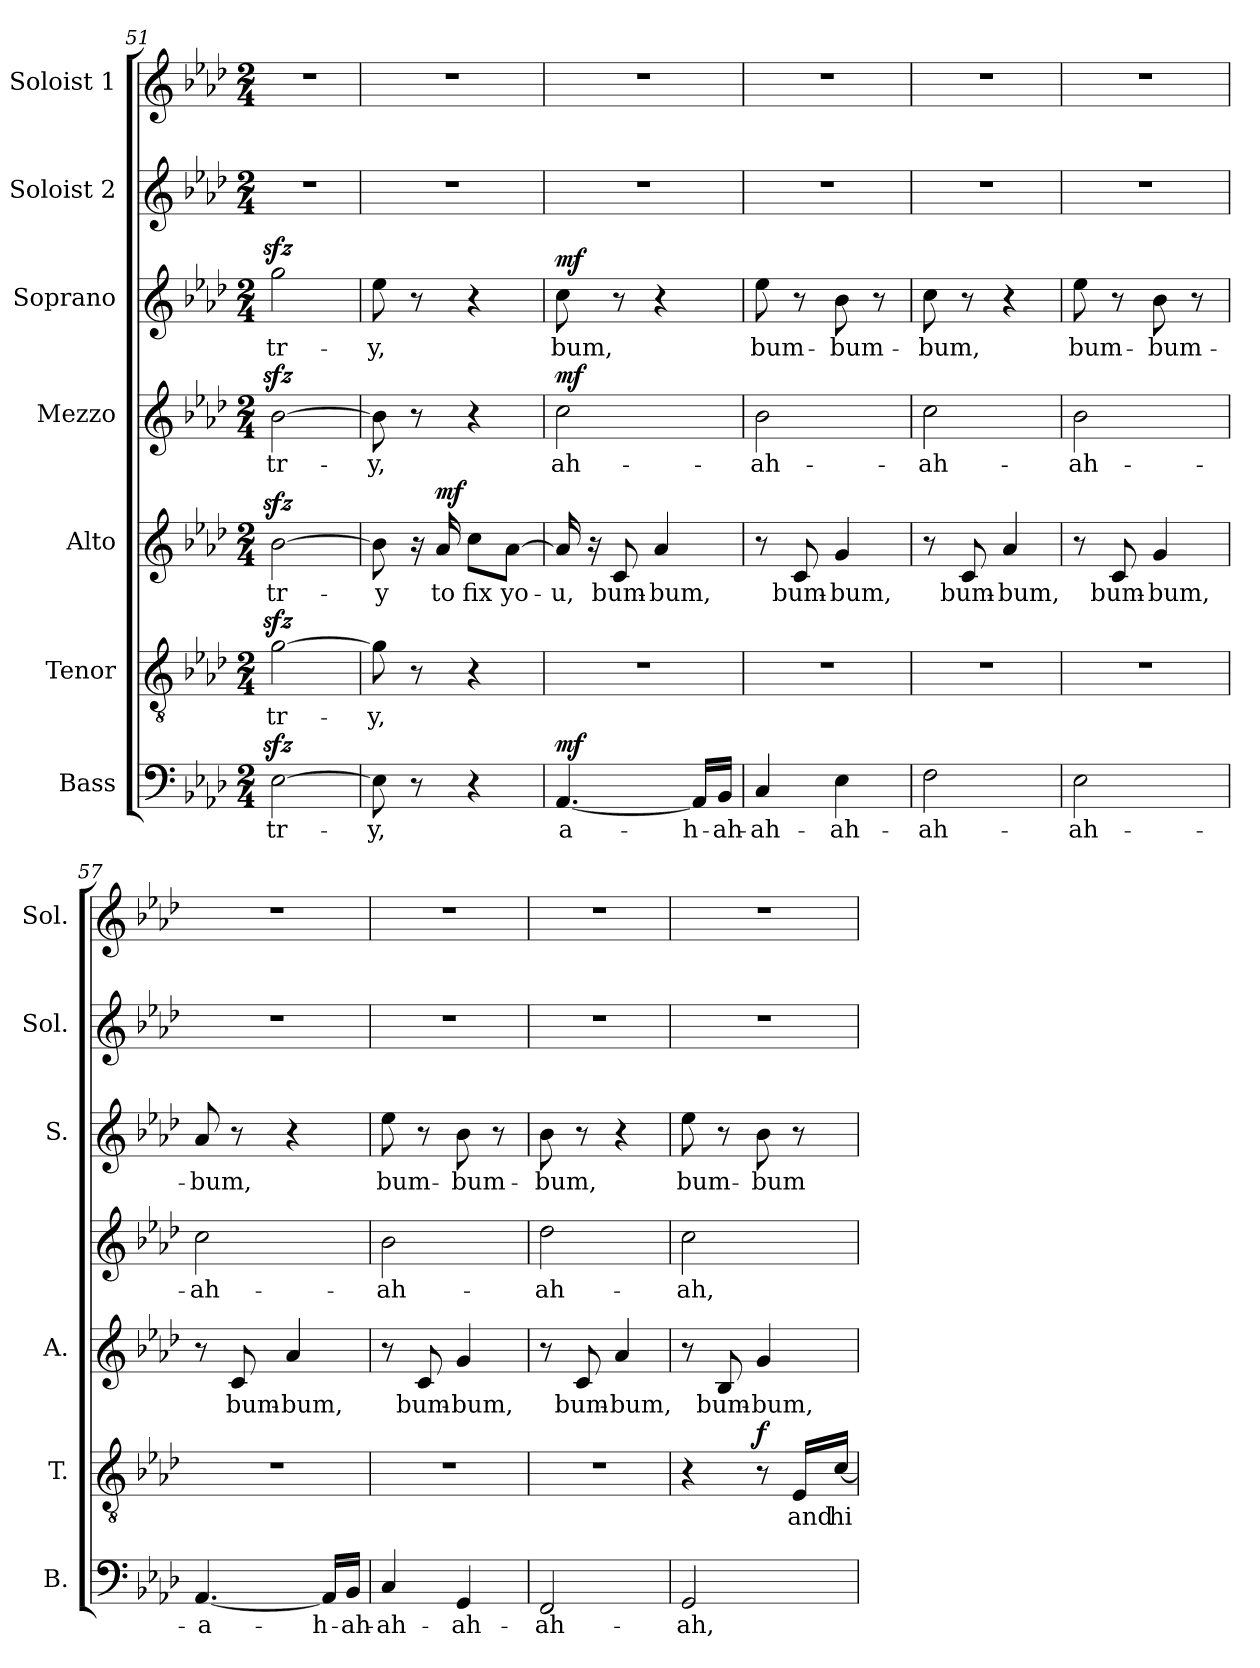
**kern	**text	**dynam	**kern	**text	**dynam	**kern	**text	**dynam	**kern	**text	**dynam	**kern	**text	**dynam	**kern	**kern
*part7	*part7	*part7	*part6	*part6	*part6	*part5	*part5	*part5	*part4	*part4	*part4	*part3	*part3	*part3	*part2	*part1
*staff7	*staff7	*staff7	*staff6	*staff6	*staff6	*staff5	*staff5	*staff5	*staff4	*staff4	*staff4	*staff3	*staff3	*staff3	*staff2	*staff1
*I"Bass	*	*	*I"Tenor	*	*	*I"Alto	*	*	*I"Mezzo	*	*	*I"Soprano	*	*	*I"Soloist 2	*I"Soloist 1
*I'B.	*	*	*I'T.	*	*	*I'A.	*	*	*	*	*	*I'S.	*	*	*I'Sol.	*I'Sol.
!!LO:PB:g=z
*clefF4	*	*	*clefGv2	*	*	*clefG2	*	*	*clefG2	*	*	*clefG2	*	*	*clefG2	*clefG2
*k[b-e-a-d-]	*	*	*k[b-e-a-d-]	*	*	*k[b-e-a-d-]	*	*	*k[b-e-a-d-]	*	*	*k[b-e-a-d-]	*	*	*k[b-e-a-d-]	*k[b-e-a-d-]
*M2/4	*	*	*M2/4	*	*	*M2/4	*	*	*M2/4	*	*	*M2/4	*	*	*M2/4	*M2/4
=51	=51	=51	=51	=51	=51	=51	=51	=51	=51	=51	=51	=51	=51	=51	=51	=51
!	!LO:LY:b	!	!	!LO:LY:b	!	!	!LO:LY:b	!	!	!LO:LY:b	!	!	!LO:LY:b	!	!	!
[2E-zz>\	tr-	.	[2gzz>\	tr-	.	[2b-zz>\	tr-	.	[2b-zz>\	tr-	.	2ggzz>\	tr-	.	2r	2r
=52	=52	=52	=52	=52	=52	=52	=52	=52	=52	=52	=52	=52	=52	=52	=52	=52
!	!LO:LY:b	!	!	!LO:LY:b	!	!	!LO:LY:b	!	!	!LO:LY:b	!	!	!LO:LY:b	!	!	!
8E-\]	-y,	.	8g\]	-y,	.	8b-\]	-y	.	8b-\]	-y,	.	8ee-\	-y,	.	2r	2r
8r	.	.	8r	.	.	16r	.	.	8r	.	.	8r	.	.	.	.
!	!	!	!	!	!	!	!LO:LY:b	!LO:DY:a	!	!	!	!	!	!	!	!
.	.	.	.	.	.	16a-/	to	mf	.	.	.	.	.	.	.	.
!	!	!	!	!	!	!	!LO:LY:b	!	!	!	!	!	!	!	!	!
4r	.	.	4r	.	.	8cc\L	fix	.	4r	.	.	4r	.	.	.	.
!	!	!	!	!	!	!	!LO:LY:b	!	!	!	!	!	!	!	!	!
.	.	.	.	.	.	[8a-\J	yo-	.	.	.	.	.	.	.	.	.
=53	=53	=53	=53	=53	=53	=53	=53	=53	=53	=53	=53	=53	=53	=53	=53	=53
!	!LO:LY:b	!LO:DY:a	!	!	!	!	!LO:LY:b	!	!	!LO:LY:b	!LO:DY:a	!	!LO:LY:b	!LO:DY:a	!	!
[4.AA-/	a-	mf	2r	.	.	16a-/]	-u,	.	2cc\	ah-	mf	8cc\	bum,	mf	2r	2r
.	.	.	.	.	.	16r	.	.	.	.	.	.	.	.	.	.
!	!	!	!	!	!	!	!LO:LY:b	!	!	!	!	!	!	!	!	!
.	.	.	.	.	.	8c/	bum-	.	.	.	.	8r	.	.	.	.
!	!	!	!	!	!	!	!LO:LY:b	!	!	!	!	!	!	!	!	!
.	.	.	.	.	.	4a-/	-bum,	.	.	.	.	4r	.	.	.	.
!	!LO:LY:b	!	!	!	!	!	!	!	!	!	!	!	!	!	!	!
16AA-/LL]	-h-	.	.	.	.	.	.	.	.	.	.	.	.	.	.	.
!	!LO:LY:b	!	!	!	!	!	!	!	!	!	!	!	!	!	!	!
16BB-/JJ	-ah-	.	.	.	.	.	.	.	.	.	.	.	.	.	.	.
=54	=54	=54	=54	=54	=54	=54	=54	=54	=54	=54	=54	=54	=54	=54	=54	=54
!	!LO:LY:b	!	!	!	!	!	!	!	!	!LO:LY:b	!	!	!LO:LY:b	!	!	!
4C/	-ah-	.	2r	.	.	8r	.	.	2b-\	-ah-	.	8ee-\	bum-	.	2r	2r
!	!	!	!	!	!	!	!LO:LY:b	!	!	!	!	!	!	!	!	!
.	.	.	.	.	.	8c/	bum-	.	.	.	.	8r	.	.	.	.
!	!LO:LY:b	!	!	!	!	!	!LO:LY:b	!	!	!	!	!	!LO:LY:b	!	!	!
4E-\	-ah-	.	.	.	.	4g/	-bum,	.	.	.	.	8b-\	-bum-	.	.	.
.	.	.	.	.	.	.	.	.	.	.	.	8r	.	.	.	.
=55	=55	=55	=55	=55	=55	=55	=55	=55	=55	=55	=55	=55	=55	=55	=55	=55
!	!LO:LY:b	!	!	!	!	!	!	!	!	!LO:LY:b	!	!	!LO:LY:b	!	!	!
2F\	-ah-	.	2r	.	.	8r	.	.	2cc\	-ah-	.	8cc\	-bum,	.	2r	2r
!	!	!	!	!	!	!	!LO:LY:b	!	!	!	!	!	!	!	!	!
.	.	.	.	.	.	8c/	bum-	.	.	.	.	8r	.	.	.	.
!	!	!	!	!	!	!	!LO:LY:b	!	!	!	!	!	!	!	!	!
.	.	.	.	.	.	4a-/	-bum,	.	.	.	.	4r	.	.	.	.
=56	=56	=56	=56	=56	=56	=56	=56	=56	=56	=56	=56	=56	=56	=56	=56	=56
!	!LO:LY:b	!	!	!	!	!	!	!	!	!LO:LY:b	!	!	!LO:LY:b	!	!	!
2E-\	-ah-	.	2r	.	.	8r	.	.	2b-\	-ah-	.	8ee-\	bum-	.	2r	2r
!	!	!	!	!	!	!	!LO:LY:b	!	!	!	!	!	!	!	!	!
.	.	.	.	.	.	8c/	bum-	.	.	.	.	8r	.	.	.	.
!	!	!	!	!	!	!	!LO:LY:b	!	!	!	!	!	!LO:LY:b	!	!	!
.	.	.	.	.	.	4g/	-bum,	.	.	.	.	8b-\	-bum-	.	.	.
.	.	.	.	.	.	.	.	.	.	.	.	8r	.	.	.	.
=57	=57	=57	=57	=57	=57	=57	=57	=57	=57	=57	=57	=57	=57	=57	=57	=57
!	!LO:LY:b	!	!	!	!	!	!	!	!	!LO:LY:b	!	!	!LO:LY:b	!	!	!
[4.AA-/	-a-	.	2r	.	.	8r	.	.	2cc\	-ah-	.	8a-/	-bum,	.	2r	2r
!	!	!	!	!	!	!	!LO:LY:b	!	!	!	!	!	!	!	!	!
.	.	.	.	.	.	8c/	bum-	.	.	.	.	8r	.	.	.	.
!	!	!	!	!	!	!	!LO:LY:b	!	!	!	!	!	!	!	!	!
.	.	.	.	.	.	4a-/	-bum,	.	.	.	.	4r	.	.	.	.
!	!LO:LY:b	!	!	!	!	!	!	!	!	!	!	!	!	!	!	!
16AA-/LL]	-h-	.	.	.	.	.	.	.	.	.	.	.	.	.	.	.
!	!LO:LY:b	!	!	!	!	!	!	!	!	!	!	!	!	!	!	!
16BB-/JJ	-ah-	.	.	.	.	.	.	.	.	.	.	.	.	.	.	.
!!LO:LB:g=z
=58	=58	=58	=58	=58	=58	=58	=58	=58	=58	=58	=58	=58	=58	=58	=58	=58
!	!LO:LY:b	!	!	!	!	!	!	!	!	!LO:LY:b	!	!	!LO:LY:b	!	!	!
4C/	-ah-	.	2r	.	.	8r	.	.	2b-\	-ah-	.	8ee-\	bum-	.	2r	2r
!	!	!	!	!	!	!	!LO:LY:b	!	!	!	!	!	!	!	!	!
.	.	.	.	.	.	8c/	bum-	.	.	.	.	8r	.	.	.	.
!	!LO:LY:b	!	!	!	!	!	!LO:LY:b	!	!	!	!	!	!LO:LY:b	!	!	!
4GG/	-ah-	.	.	.	.	4g/	-bum,	.	.	.	.	8b-\	-bum-	.	.	.
.	.	.	.	.	.	.	.	.	.	.	.	8r	.	.	.	.
=59	=59	=59	=59	=59	=59	=59	=59	=59	=59	=59	=59	=59	=59	=59	=59	=59
!	!LO:LY:b	!	!	!	!	!	!	!	!	!LO:LY:b	!	!	!LO:LY:b	!	!	!
2FF/	-ah-	.	2r	.	.	8r	.	.	2dd-\	-ah-	.	8b-\	-bum,	.	2r	2r
!	!	!	!	!	!	!	!LO:LY:b	!	!	!	!	!	!	!	!	!
.	.	.	.	.	.	8c/	bum-	.	.	.	.	8r	.	.	.	.
!	!	!	!	!	!	!	!LO:LY:b	!	!	!	!	!	!	!	!	!
.	.	.	.	.	.	4a-/	-bum,	.	.	.	.	4r	.	.	.	.
=60	=60	=60	=60	=60	=60	=60	=60	=60	=60	=60	=60	=60	=60	=60	=60	=60
!	!LO:LY:b	!	!	!	!	!	!	!	!	!LO:LY:b	!	!	!LO:LY:b	!	!	!
2GG/	ah,	.	4r	.	.	8r	.	.	2cc\	-ah,	.	8ee-\	bum-	.	2r	2r
!	!	!	!	!	!	!	!LO:LY:b	!	!	!	!	!	!	!	!	!
.	.	.	.	.	.	8B-/	bum-	.	.	.	.	8r	.	.	.	.
!	!	!	!	!	!LO:DY:a	!	!LO:LY:b	!	!	!	!	!	!LO:LY:b	!	!	!
.	.	.	8r	.	f	4g/	-bum,	.	.	.	.	8b-\	-bum-	.	.	.
!	!	!	!	!LO:LY:b	!	!	!	!	!	!	!	!	!	!	!	!
.	.	.	16E-/LL	and	.	.	.	.	.	.	.	8r	.	.	.	.
!	!	!	!	!LO:LY:b	!	!	!	!	!	!	!	!	!	!	!	!
.	.	.	[16c/JJ	hi-	.	.	.	.	.	.	.	.	.	.	.	.
=	=	=	=	=	=	=	=	=	=	=	=	=	=	=	=	=
*-	*-	*-	*-	*-	*-	*-	*-	*-	*-	*-	*-	*-	*-	*-	*-	*-
